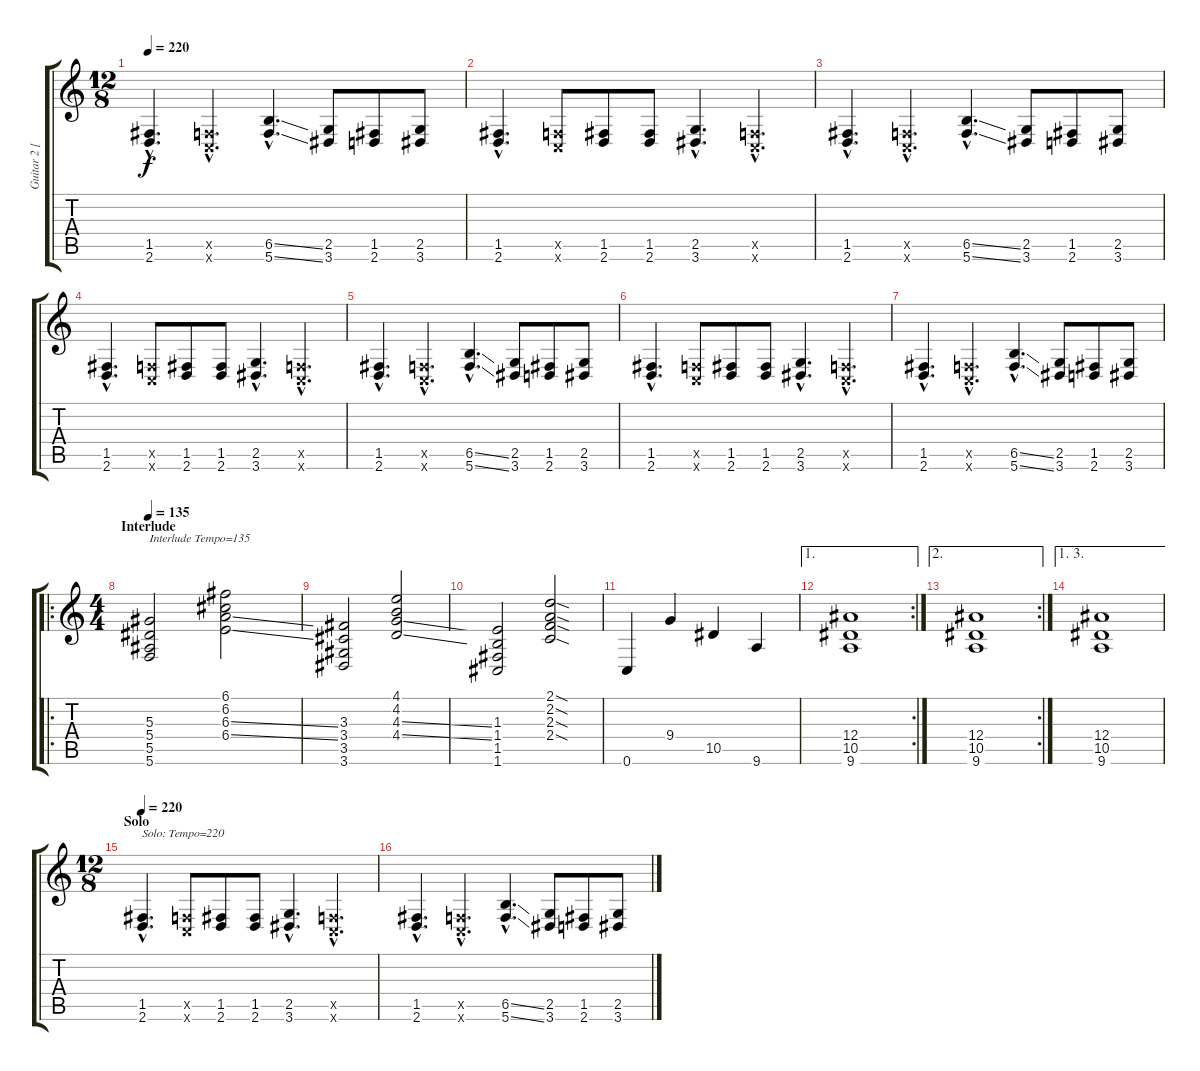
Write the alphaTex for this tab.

\track ("Guitar 2 [Daniel Mongrain]" "Guitar 2 [") {instrument distortionguitar}
\staff {score tabs}
\tuning (C4 G3 Eb3 Bb2 F2 C2) {hide}
\ts (12 8)
\tempo 220
\clef g2
\ks c
(1.5{hac} 2.6{hac}).4{d dy f} (0.5{hac x} 0.6{hac x}).4{d} (6.5{ss hac} 5.6{ss hac}).4{d} (2.5 3.6).8 (1.5 2.6).8 (2.5 3.6).8 |
(1.5{hac} 2.6{hac}).4{d} (0.5{x} 0.6{x}).8 (1.5 2.6).8 (1.5 2.6).8 (2.5{hac} 3.6{hac}).4{d} (0.5{hac x} 0.6{hac x}).4{d} |
(1.5{hac} 2.6{hac}).4{d} (0.5{hac x} 0.6{hac x}).4{d} (6.5{ss hac} 5.6{ss hac}).4{d} (2.5 3.6).8 (1.5 2.6).8 (2.5 3.6).8 |
(1.5{hac} 2.6{hac}).4{d} (0.5{x} 0.6{x}).8 (1.5 2.6).8 (1.5 2.6).8 (2.5{hac} 3.6{hac}).4{d} (0.5{hac x} 0.6{hac x}).4{d} |
(1.5{hac} 2.6{hac}).4{d} (0.5{hac x} 0.6{hac x}).4{d} (6.5{ss hac} 5.6{ss hac}).4{d} (2.5 3.6).8 (1.5 2.6).8 (2.5 3.6).8 |
(1.5{hac} 2.6{hac}).4{d} (0.5{x} 0.6{x}).8 (1.5 2.6).8 (1.5 2.6).8 (2.5{hac} 3.6{hac}).4{d} (0.5{hac x} 0.6{hac x}).4{d} |
(1.5{hac} 2.6{hac}).4{d} (0.5{hac x} 0.6{hac x}).4{d} (6.5{ss hac} 5.6{ss hac}).4{d} (2.5 3.6).8 (1.5 2.6).8 (2.5 3.6).8 |
\ro
\ts (4 4)
\section ("" "Interlude")
\tempo 135
(5.3 5.4 5.5 5.6).2{txt "Interlude Tempo=135"} (6.1 6.2 6.3{ss} 6.4{ss}).2 |
(3.3 3.4 3.5 3.6).2 (4.1 4.2 4.3{ss} 4.4{ss}).2 |
(1.3 1.4 1.5 1.6).2 (2.1{sod} 2.2{sod} 2.3{sod} 2.4{sod}).2 |
0.6.4 9.4.4 10.5.4 9.6.4 |
\ae 1
\rc 2
(12.4 10.5 9.6).1 |
\ae 2
\rc 2
(12.4 10.5 9.6).1 |
\ae (1 3)
(12.4 10.5 9.6).1 |
\ts (12 8)
\section ("" "Solo")
\tempo 220
(1.5{hac} 2.6{hac}).4{d txt "Solo: Tempo=220"} (0.5{x} 0.6{x}).8 (1.5 2.6).8 (1.5 2.6).8 (2.5{hac} 3.6{hac}).4{d} (0.5{hac x} 0.6{hac x}).4{d} |
(1.5{hac} 2.6{hac}).4{d} (0.5{hac x} 0.6{hac x}).4{d} (6.5{ss hac} 5.6{ss hac}).4{d} (2.5 3.6).8 (1.5 2.6).8 (2.5 3.6).8
